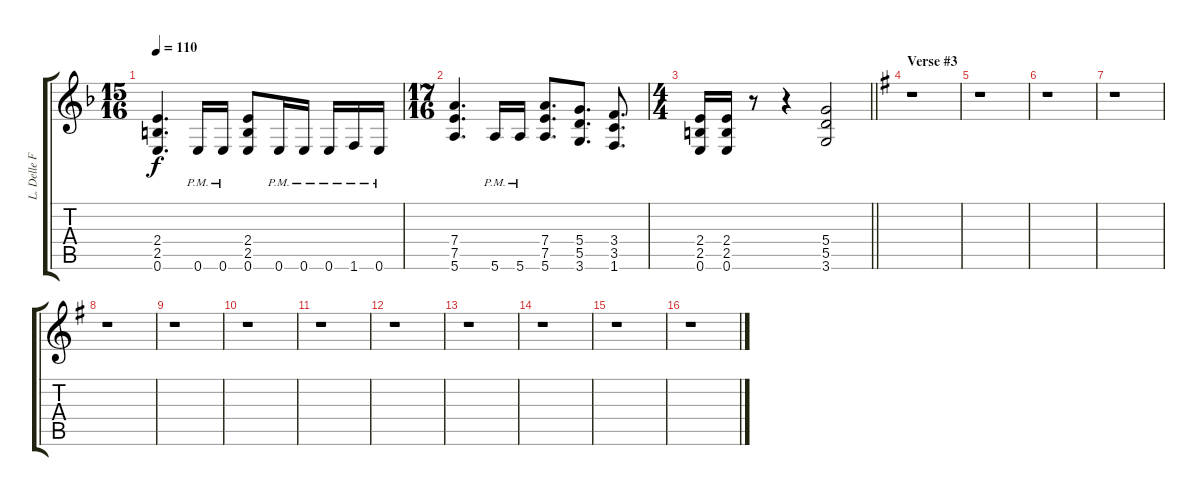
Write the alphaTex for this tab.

\track ("L. Delle Fave (Dist. Guitar L)" "L. Delle F") {instrument overdrivenguitar}
\staff {score tabs}
\tuning (E4 B3 G3 D3 A2 E2) {hide}
\ts (15 16)
\tempo 110
\clef g2
\ks dminor
(2.4 2.5 0.6).4{d dy f} 0.6{pm}.16 0.6{pm}.16 (2.4 2.5 0.6).8 0.6{pm}.16 0.6{pm}.16 0.6{pm}.16 1.6{pm}.16 0.6{pm}.16 |
\ts (17 16)
(7.4 7.5 5.6).4{d} 5.6{pm}.16 5.6{pm}.16 (7.4 7.5 5.6).8{d} (5.4 5.5 3.6).8{d} (3.4 3.5 1.6).8{d} |
\ts (4 4)
\barLineRight lightlight
(2.4 2.5 0.6).16 (2.4 2.5 0.6).16 r.8 r.4 (5.4 5.5 3.6).2 |
\section ("" "Verse #3")
\ks eminor
r.1 |
r.1 |
r.1 |
r.1 |
r.1 |
r.1 |
r.1 |
r.1 |
r.1 |
r.1 |
r.1 |
r.1 |
r.1
